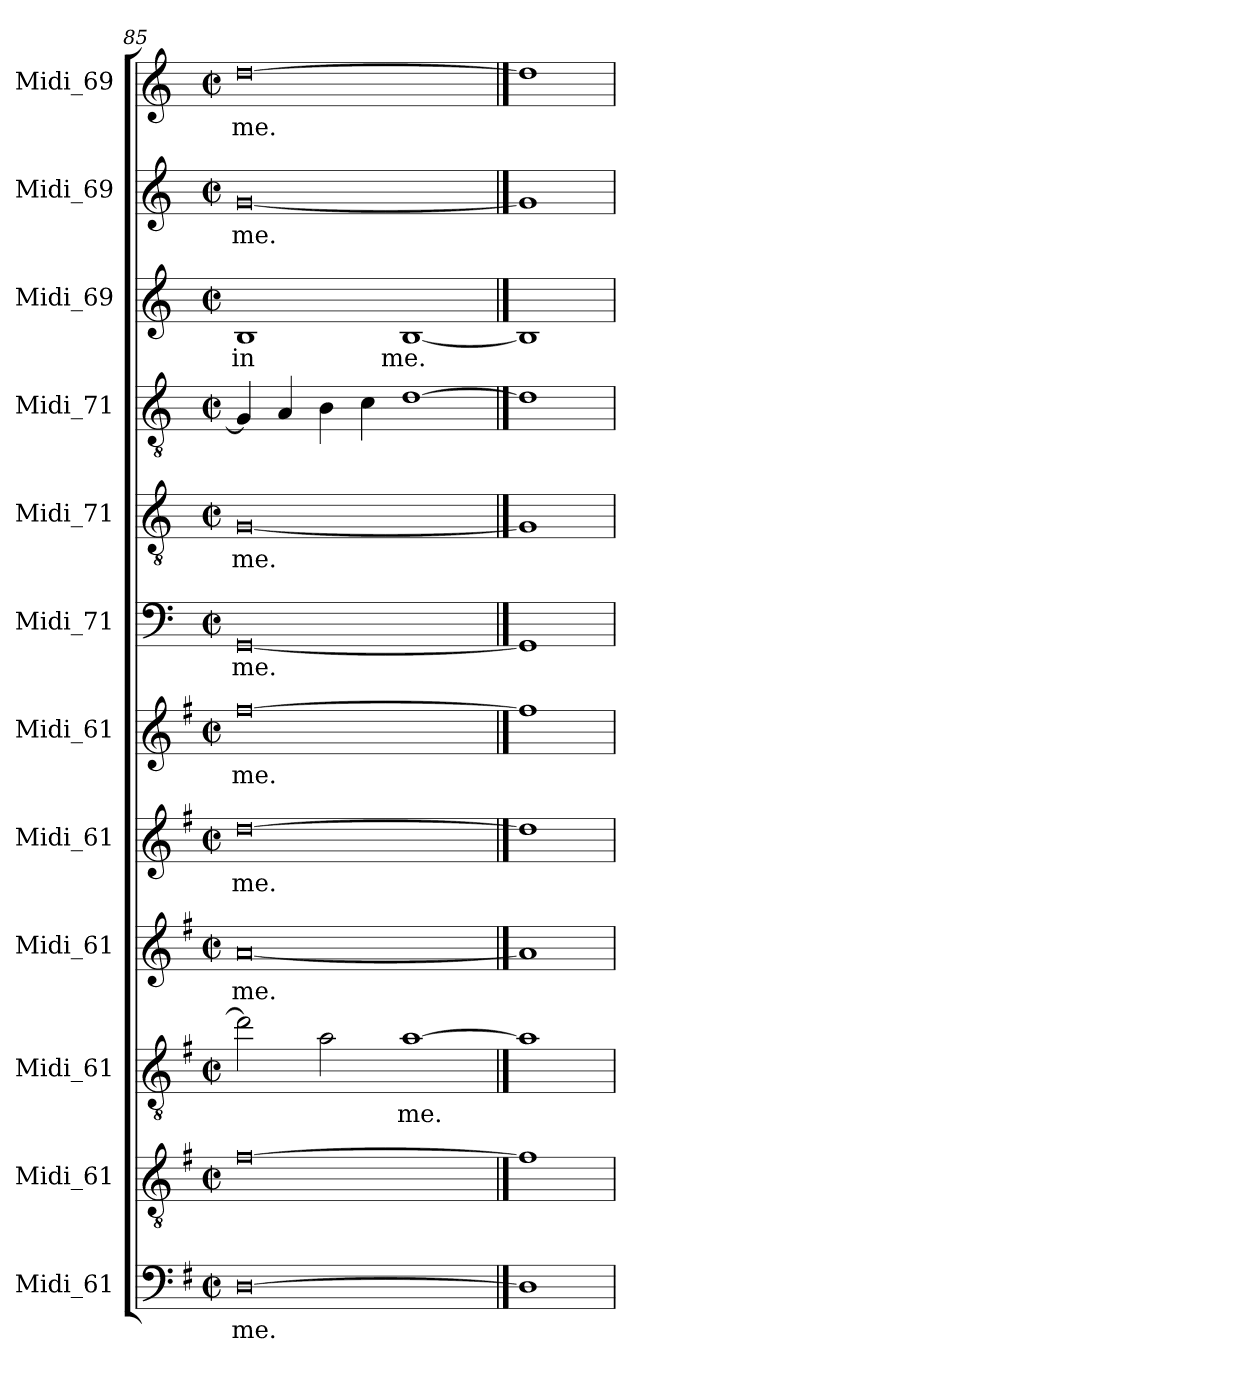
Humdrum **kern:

**kern	**text	**kern	**kern	**text	**kern	**text	**kern	**text	**kern	**text	**kern	**text	**kern	**text	**kern	**kern	**text	**kern	**text	**kern	**text
*part12	*part12	*part11	*part10	*part10	*part9	*part9	*part8	*part8	*part7	*part7	*part6	*part6	*part5	*part5	*part4	*part3	*part3	*part2	*part2	*part1	*part1
*staff12	*staff12	*staff11	*staff10	*staff10	*staff9	*staff9	*staff8	*staff8	*staff7	*staff7	*staff6	*staff6	*staff5	*staff5	*staff4	*staff3	*staff3	*staff2	*staff2	*staff1	*staff1
*I"Midi_61	*	*I"Midi_61	*I"Midi_61	*	*I"Midi_61	*	*I"Midi_61	*	*I"Midi_61	*	*I"Midi_71	*	*I"Midi_71	*	*I"Midi_71	*I"Midi_69	*	*I"Midi_69	*	*I"Midi_69	*
*clefF4	*	*clefGv2	*clefGv2	*	*clefG2	*	*clefG2	*	*clefG2	*	*clefF4	*	*clefGv2	*	*clefGv2	*clefG2	*	*clefG2	*	*clefG2	*
*ITrd4c7	*	*ITrd4c7	*ITrd4c7	*	*ITrd4c7	*	*ITrd4c7	*	*ITrd4c7	*	*	*	*	*	*	*	*	*	*	*	*
*k[]	*	*k[]	*k[]	*	*k[]	*	*k[]	*	*k[]	*	*k[]	*	*k[]	*	*k[]	*k[]	*	*k[]	*	*k[]	*
*C:	*	*C:	*C:	*	*C:	*	*C:	*	*C:	*	*C:	*	*C:	*	*C:	*C:	*	*C:	*	*C:	*
*M4/2	*	*M4/2	*M4/2	*	*M4/2	*	*M4/2	*	*M4/2	*	*M4/2	*	*M4/2	*	*M4/2	*M4/2	*	*M4/2	*	*M4/2	*
*met(c|)	*	*met(c|)	*met(c|)	*	*met(c|)	*	*met(c|)	*	*met(c|)	*	*met(c|)	*	*met(c|)	*	*met(c|)	*met(c|)	*	*met(c|)	*	*met(c|)	*
=85	=85	=85	=85	=85	=85	=85	=85	=85	=85	=85	=85	=85	=85	=85	=85	=85	=85	=85	=85	=85	=85
!	!LO:LY:b	!	!	!	!	!LO:LY:b	!	!LO:LY:b	!	!LO:LY:b	!	!LO:LY:b	!	!LO:LY:b	!	!	!LO:LY:b	!	!LO:LY:b	!	!LO:LY:b
[0GG	me.	[0B	2g]	.	[0d	me.	[0g	me.	[0b	me.	[0GG	me.	[0G	me.	4G]	1B	in	[0g	me.	[0dd	me.
.	.	.	.	.	.	.	.	.	.	.	.	.	.	.	4A	.	.	.	.	.	.
.	.	.	2d	.	.	.	.	.	.	.	.	.	.	.	4B	.	.	.	.	.	.
.	.	.	.	.	.	.	.	.	.	.	.	.	.	.	4c	.	.	.	.	.	.
!	!	!	!	!LO:LY:b	!	!	!	!	!	!	!	!	!	!	!	!	!LO:LY:b	!	!	!	!
.	.	.	[1d	me.	.	.	.	.	.	.	.	.	.	.	[1d	[1B	me.	.	.	.	.
==86	==86	==86	==86	==86	==86	==86	==86	==86	==86	==86	==86	==86	==86	==86	==86	==86	==86	==86	==86	==86	==86
1GG]	.	1B]	1d]	.	1d]	.	1g]	.	1b]	.	1GG]	.	1G]	.	1d]	1B]	.	1g]	.	1dd]	.
=	=	=	=	=	=	=	=	=	=	=	=	=	=	=	=	=	=	=	=	=	=
*-	*-	*-	*-	*-	*-	*-	*-	*-	*-	*-	*-	*-	*-	*-	*-	*-	*-	*-	*-	*-	*-
